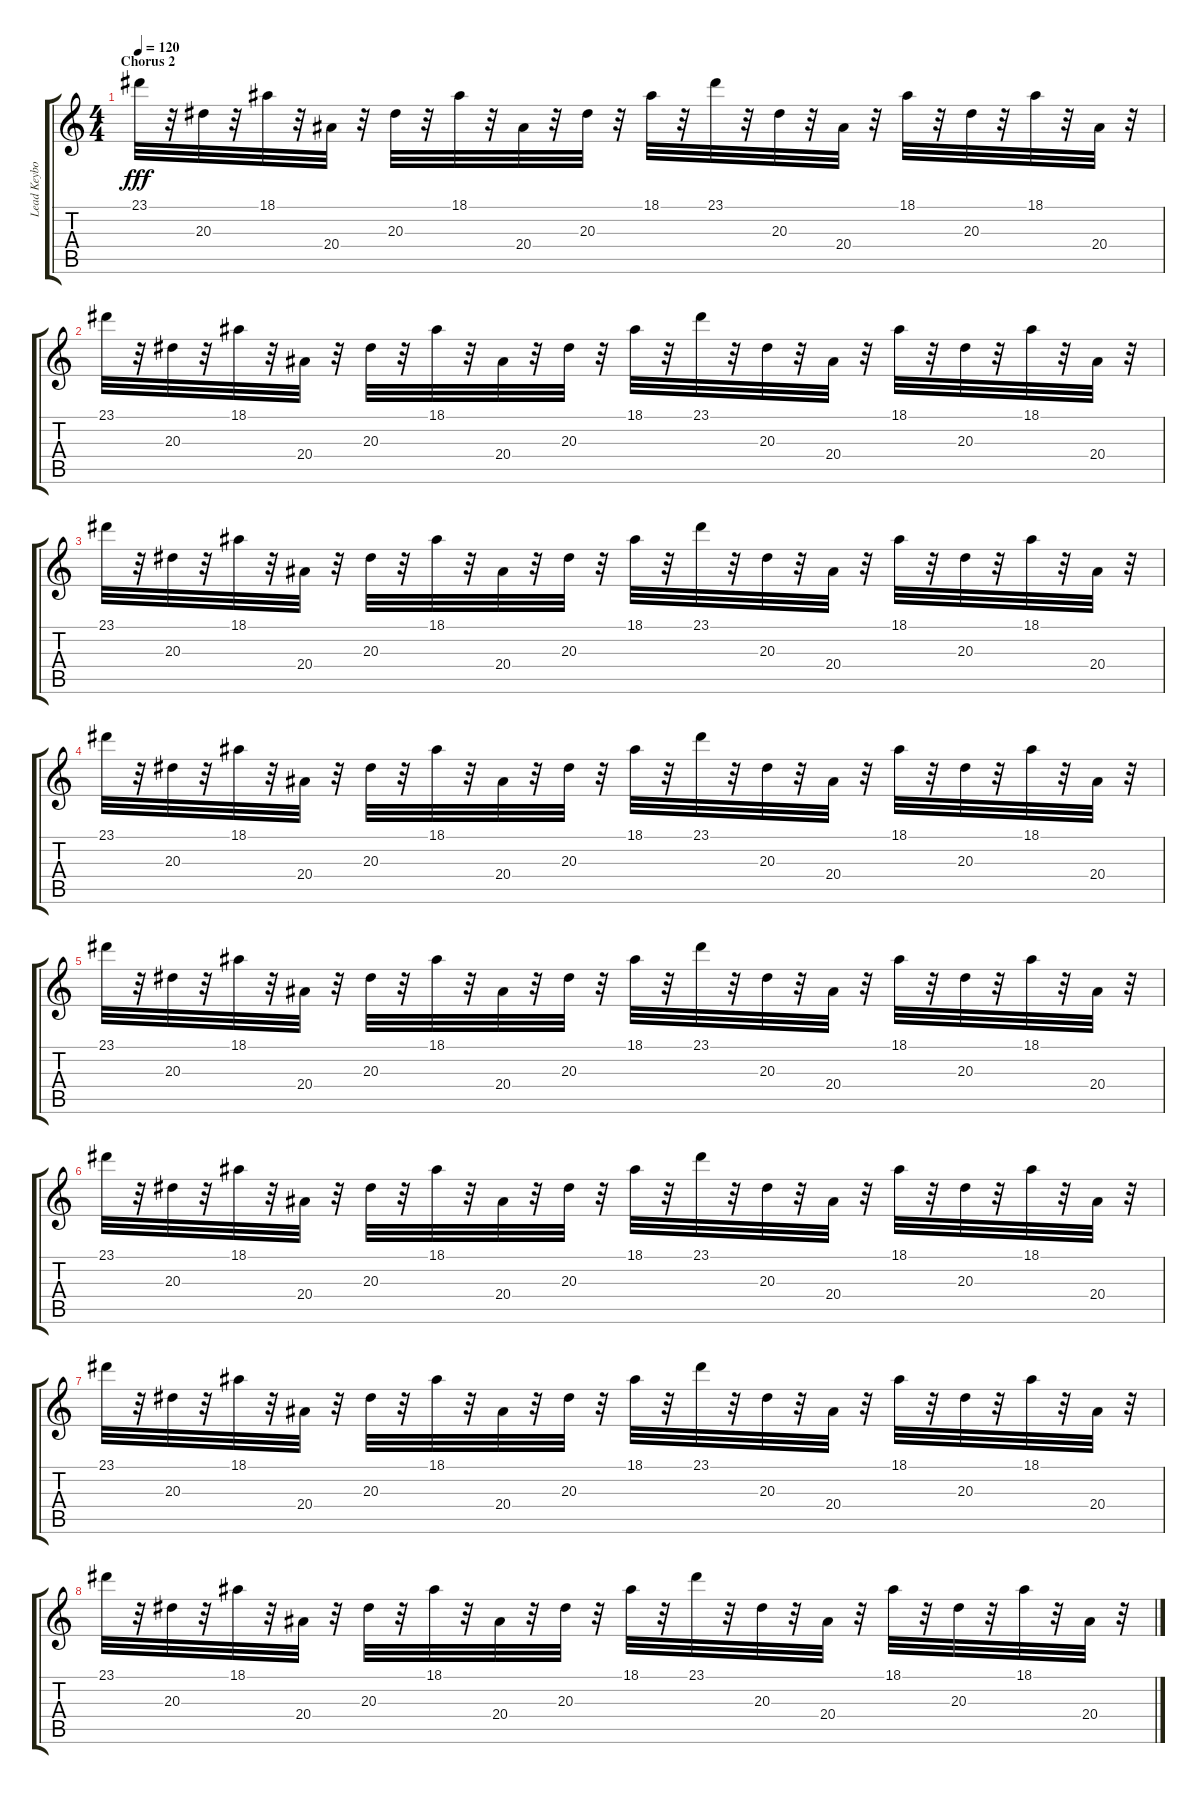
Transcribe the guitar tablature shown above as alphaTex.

\track ("Lead Keyboard Melody" "Lead Keybo") {instrument electricpiano2}
\staff {score tabs}
\tuning (E4 B3 G3 D3 A2 E2) {hide}
\ts (4 4)
\section ("" "Chorus 2")
\tempo 120
\clef g2
\ks c
23.1.32{dy fff} r.32 20.3.32 r.32 18.1.32 r.32 20.4.32 r.32 20.3.32 r.32 18.1.32 r.32 20.4.32 r.32 20.3.32 r.32 18.1.32 r.32 23.1.32 r.32 20.3.32 r.32 20.4.32 r.32 18.1.32 r.32 20.3.32 r.32 18.1.32 r.32 20.4.32 r.32 |
23.1.32 r.32 20.3.32 r.32 18.1.32 r.32 20.4.32 r.32 20.3.32 r.32 18.1.32 r.32 20.4.32 r.32 20.3.32 r.32 18.1.32 r.32 23.1.32 r.32 20.3.32 r.32 20.4.32 r.32 18.1.32 r.32 20.3.32 r.32 18.1.32 r.32 20.4.32 r.32 |
23.1.32 r.32 20.3.32 r.32 18.1.32 r.32 20.4.32 r.32 20.3.32 r.32 18.1.32 r.32 20.4.32 r.32 20.3.32 r.32 18.1.32 r.32 23.1.32 r.32 20.3.32 r.32 20.4.32 r.32 18.1.32 r.32 20.3.32 r.32 18.1.32 r.32 20.4.32 r.32 |
23.1.32 r.32 20.3.32 r.32 18.1.32 r.32 20.4.32 r.32 20.3.32 r.32 18.1.32 r.32 20.4.32 r.32 20.3.32 r.32 18.1.32 r.32 23.1.32 r.32 20.3.32 r.32 20.4.32 r.32 18.1.32 r.32 20.3.32 r.32 18.1.32 r.32 20.4.32 r.32 |
23.1.32 r.32 20.3.32 r.32 18.1.32 r.32 20.4.32 r.32 20.3.32 r.32 18.1.32 r.32 20.4.32 r.32 20.3.32 r.32 18.1.32 r.32 23.1.32 r.32 20.3.32 r.32 20.4.32 r.32 18.1.32 r.32 20.3.32 r.32 18.1.32 r.32 20.4.32 r.32 |
23.1.32 r.32 20.3.32 r.32 18.1.32 r.32 20.4.32 r.32 20.3.32 r.32 18.1.32 r.32 20.4.32 r.32 20.3.32 r.32 18.1.32 r.32 23.1.32 r.32 20.3.32 r.32 20.4.32 r.32 18.1.32 r.32 20.3.32 r.32 18.1.32 r.32 20.4.32 r.32 |
23.1.32 r.32 20.3.32 r.32 18.1.32 r.32 20.4.32 r.32 20.3.32 r.32 18.1.32 r.32 20.4.32 r.32 20.3.32 r.32 18.1.32 r.32 23.1.32 r.32 20.3.32 r.32 20.4.32 r.32 18.1.32 r.32 20.3.32 r.32 18.1.32 r.32 20.4.32 r.32 |
23.1.32 r.32 20.3.32 r.32 18.1.32 r.32 20.4.32 r.32 20.3.32 r.32 18.1.32 r.32 20.4.32 r.32 20.3.32 r.32 18.1.32 r.32 23.1.32 r.32 20.3.32 r.32 20.4.32 r.32 18.1.32 r.32 20.3.32 r.32 18.1.32 r.32 20.4.32 r.32
